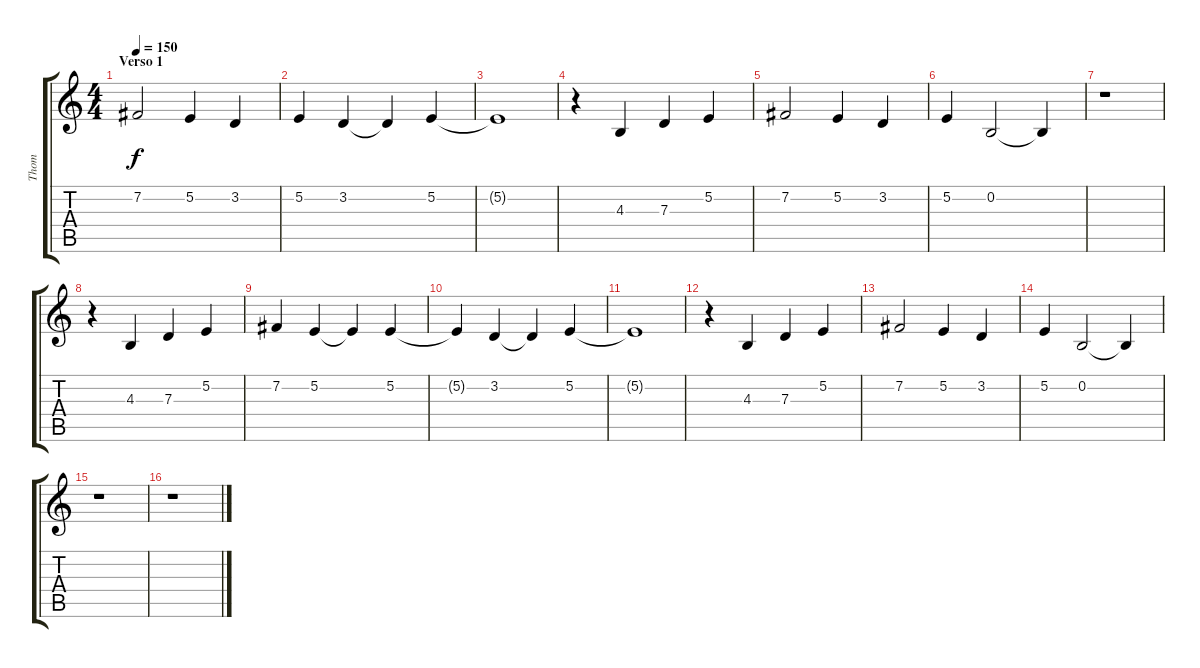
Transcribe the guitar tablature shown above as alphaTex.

\track ("Thom" "Thom") {instrument synthvoice}
\staff {score tabs}
\tuning (E4 B3 G3 D3 A2 E2) {hide}
\ts (4 4)
\section ("" "Verso 1")
\tempo 150
\clef g2
\ks c
7.2.2{dy f} 5.2.4 3.2.4 |
5.2.4 3.2.4 3.2{t}.4 5.2.4 |
5.2{t}.1 |
r.4 4.3.4 7.3.4 5.2.4 |
7.2.2 5.2.4 3.2.4 |
5.2.4 0.2.2 0.2{t}.4 |
r.1 |
r.4 4.3.4 7.3.4 5.2.4 |
7.2.4 5.2.4 5.2{t}.4 5.2.4 |
5.2{t}.4 3.2.4 3.2{t}.4 5.2.4 |
5.2{t}.1 |
r.4 4.3.4 7.3.4 5.2.4 |
7.2.2 5.2.4 3.2.4 |
5.2.4 0.2.2 0.2{t}.4 |
r.1 |
r.1
